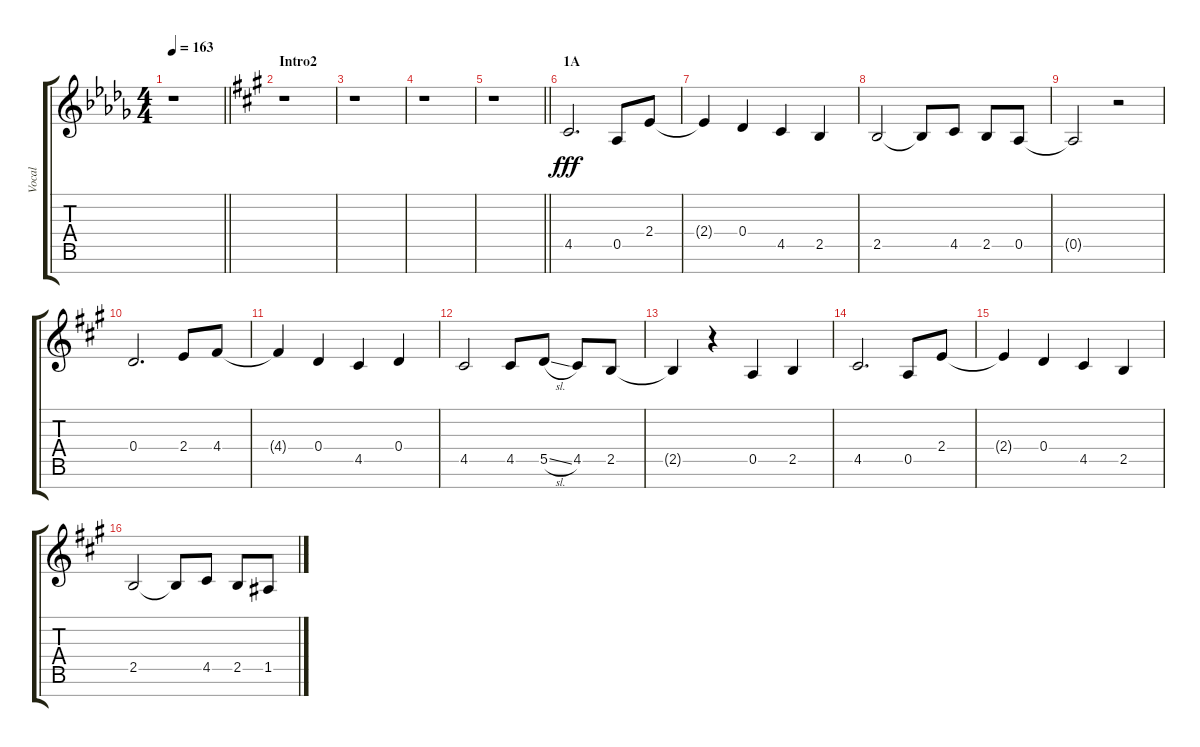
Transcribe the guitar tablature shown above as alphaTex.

\track ("Vocal" "Vocal") {instrument voiceoohs}
\staff {score tabs}
\tuning (E5 B4 G4 D4 A3 E3 B2) {hide}
\ts (4 4)
\tempo 163
\clef g2
\barLineRight lightlight
\ks db
r.1{dy fff} |
\section ("" "Intro2")
\ks a
r.1 |
r.1 |
r.1 |
\barLineRight lightlight
r.1 |
\section ("" "1A")
4.5.2{d} 0.5.8 2.4.8 |
2.4{t}.4 0.4.4 4.5.4 2.5.4 |
2.5.2 2.5{t}.8 4.5.8 2.5.8 0.5.8 |
0.5{t}.2 r.2 |
0.4.2{d} 2.4.8 4.4.8 |
4.4{t}.4 0.4.4 4.5.4 0.4.4 |
4.5.2 4.5.8 5.5{sl}.8 4.5.8 2.5.8 |
2.5{t}.4 r.4 0.5.4 2.5.4 |
4.5.2{d} 0.5.8 2.4.8 |
2.4{t}.4 0.4.4 4.5.4 2.5.4 |
2.5.2 2.5{t}.8 4.5.8 2.5.8 1.5.8
